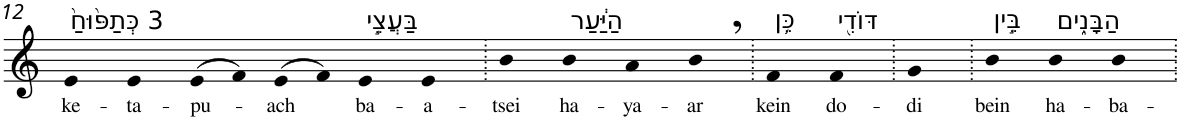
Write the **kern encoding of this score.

**kern	**text
*part1	*part1
*staff1	*staff1
*I"Piano	*
*I'Pno	*
!!LO:PB:g=z
*clefG2	*
*k[]	*
=12	=12
!LO:TX:a:t=3 כְּתַפּ֙וּחַ֙	!
!	!LO:LY:b
4e	ke-
!	!LO:LY:b
4e	-ta-
!	!LO:LY:b
(>8e	-pu-
8f)	.
!	!LO:LY:b
(>8e	-ach
8f)	.
!LO:TX:a:t=בַּעֲצֵ֣י	!
!	!LO:LY:b
4e	ba-
!	!LO:LY:b
4e	-a-
=13.	=13.
!	!LO:LY:b
4b	-tsei
!LO:TX:a:t=הַיַּ֔עַר	!
!	!LO:LY:b
4b	ha-
!	!LO:LY:b
4a	-ya-
!	!LO:LY:b
4b,	-ar
=14.	=14.
!LO:TX:a:t=כֵּ֥ן	!
!	!LO:LY:b
4f	kein
!LO:TX:a:t=דּוֹדִ֖י	!
!	!LO:LY:b
4f	do-
=15.	=15.
!	!LO:LY:b
4g	-di
=16.	=16.
!LO:TX:a:t=בֵּ֣ין	!
!	!LO:LY:b
4b	bein
!LO:TX:a:t=הַבָּנִ֑ים	!
!	!LO:LY:b
4b	ha-
!	!LO:LY:b
4b	-ba-
=.	=.
*-	*-
